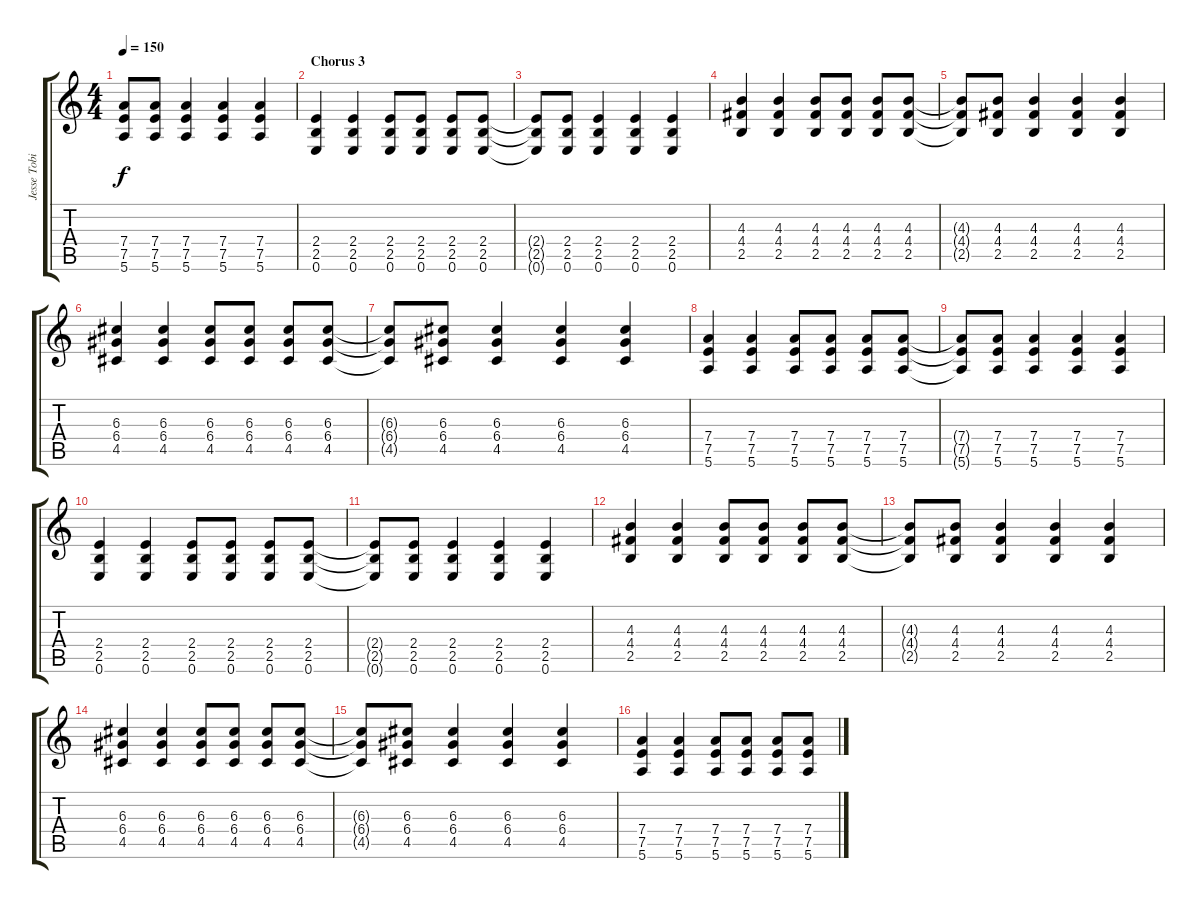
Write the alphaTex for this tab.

\track ("Jesse Tobias" "Jesse Tobi") {instrument overdrivenguitar}
\staff {score tabs}
\tuning (E4 B3 G3 D3 A2 E2) {hide}
\ts (4 4)
\tempo 150
\clef g2
\ks c
(7.4{t} 7.5{t} 5.6{t}).8{dy f} (7.4 7.5 5.6).8 (7.4 7.5 5.6).4 (7.4 7.5 5.6).4 (7.4 7.5 5.6).4 |
\section ("" "Chorus 3")
(2.4 2.5 0.6).4 (2.4 2.5 0.6).4 (2.4 2.5 0.6).8 (2.4 2.5 0.6).8 (2.4 2.5 0.6).8 (2.4 2.5 0.6).8 |
(2.4{t} 2.5{t} 0.6{t}).8 (2.4 2.5 0.6).8 (2.4 2.5 0.6).4 (2.4 2.5 0.6).4 (2.4 2.5 0.6).4 |
(4.3 4.4 2.5).4 (4.3 4.4 2.5).4 (4.3 4.4 2.5).8 (4.3 4.4 2.5).8 (4.3 4.4 2.5).8 (4.3 4.4 2.5).8 |
(4.3{t} 4.4{t} 2.5{t}).8 (4.3 4.4 2.5).8 (4.3 4.4 2.5).4 (4.3 4.4 2.5).4 (4.3 4.4 2.5).4 |
(6.3 6.4 4.5).4 (6.3 6.4 4.5).4 (6.3 6.4 4.5).8 (6.3 6.4 4.5).8 (6.3 6.4 4.5).8 (6.3 6.4 4.5).8 |
(6.3{t} 6.4{t} 4.5{t}).8 (6.3 6.4 4.5).8 (6.3 6.4 4.5).4 (6.3 6.4 4.5).4 (6.3 6.4 4.5).4 |
(7.4 7.5 5.6).4 (7.4 7.5 5.6).4 (7.4 7.5 5.6).8 (7.4 7.5 5.6).8 (7.4 7.5 5.6).8 (7.4 7.5 5.6).8 |
(7.4{t} 7.5{t} 5.6{t}).8 (7.4 7.5 5.6).8 (7.4 7.5 5.6).4 (7.4 7.5 5.6).4 (7.4 7.5 5.6).4 |
(2.4 2.5 0.6).4 (2.4 2.5 0.6).4 (2.4 2.5 0.6).8 (2.4 2.5 0.6).8 (2.4 2.5 0.6).8 (2.4 2.5 0.6).8 |
(2.4{t} 2.5{t} 0.6{t}).8 (2.4 2.5 0.6).8 (2.4 2.5 0.6).4 (2.4 2.5 0.6).4 (2.4 2.5 0.6).4 |
(4.3 4.4 2.5).4 (4.3 4.4 2.5).4 (4.3 4.4 2.5).8 (4.3 4.4 2.5).8 (4.3 4.4 2.5).8 (4.3 4.4 2.5).8 |
(4.3{t} 4.4{t} 2.5{t}).8 (4.3 4.4 2.5).8 (4.3 4.4 2.5).4 (4.3 4.4 2.5).4 (4.3 4.4 2.5).4 |
(6.3 6.4 4.5).4 (6.3 6.4 4.5).4 (6.3 6.4 4.5).8 (6.3 6.4 4.5).8 (6.3 6.4 4.5).8 (6.3 6.4 4.5).8 |
(6.3{t} 6.4{t} 4.5{t}).8 (6.3 6.4 4.5).8 (6.3 6.4 4.5).4 (6.3 6.4 4.5).4 (6.3 6.4 4.5).4 |
(7.4 7.5 5.6).4 (7.4 7.5 5.6).4 (7.4 7.5 5.6).8 (7.4 7.5 5.6).8 (7.4 7.5 5.6).8 (7.4 7.5 5.6).8
